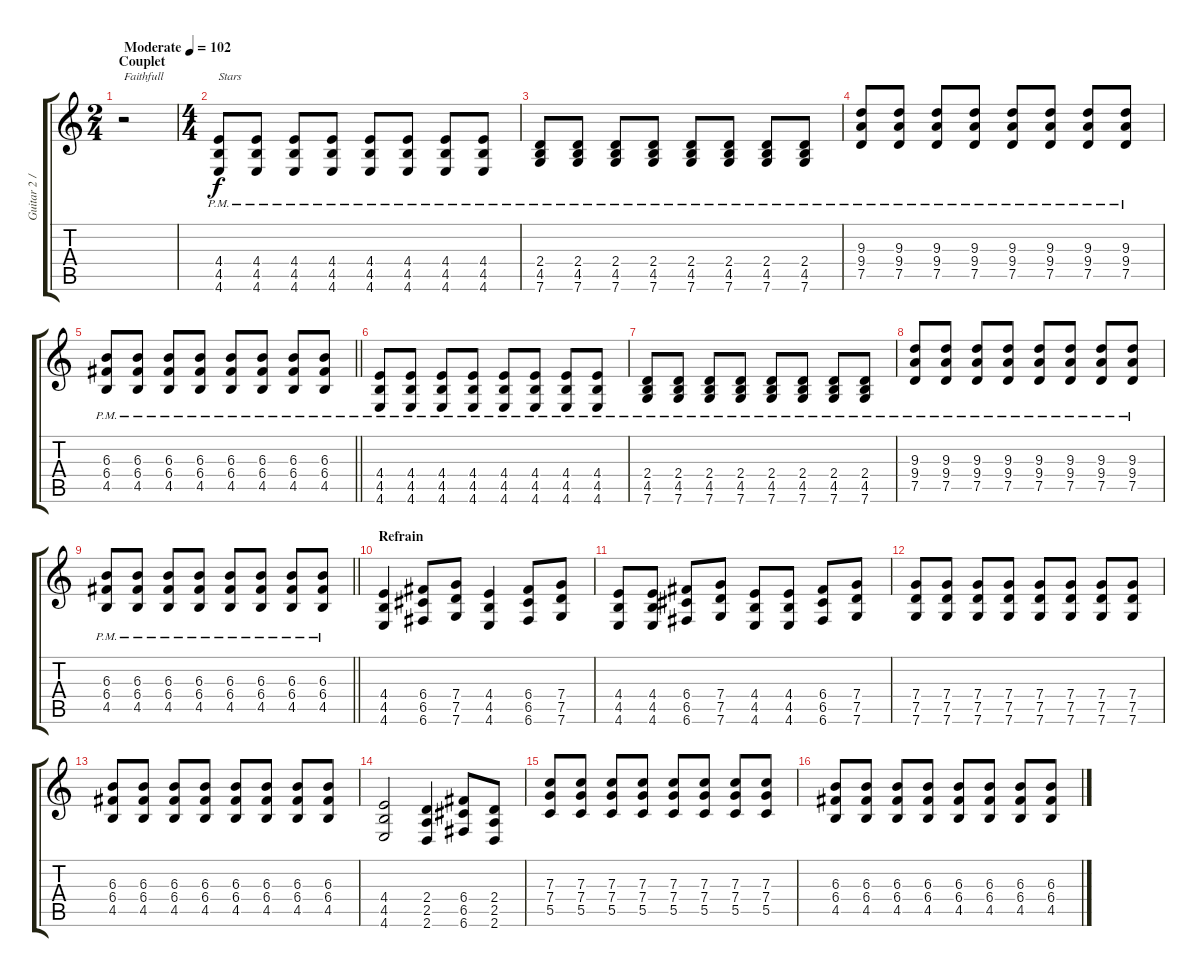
\track ("Guitar 2 / Lead" "Guitar 2 /") {instrument distortionguitar}
\staff {score tabs}
\tuning (D4 A3 F3 C3 G2 C2) {hide}
\ts (2 4)
\section ("" "Couplet")
\tempo (102 "Moderate")
\clef g2
\ks c
r.2{txt "Faithfull" dy f instrument distortionguitar} |
\ts (4 4)
(4.4{pm} 4.5{pm} 4.6{pm}).8{txt "Stars"} (4.4{pm} 4.5{pm} 4.6{pm}).8 (4.4{pm} 4.5{pm} 4.6{pm}).8 (4.4{pm} 4.5{pm} 4.6{pm}).8 (4.4{pm} 4.5{pm} 4.6{pm}).8 (4.4{pm} 4.5{pm} 4.6{pm}).8 (4.4{pm} 4.5{pm} 4.6{pm}).8 (4.4{pm} 4.5{pm} 4.6{pm}).8 |
(2.4{pm} 4.5{pm} 7.6{pm}).8 (2.4{pm} 4.5{pm} 7.6{pm}).8 (2.4{pm} 4.5{pm} 7.6{pm}).8 (2.4{pm} 4.5{pm} 7.6{pm}).8 (2.4{pm} 4.5{pm} 7.6{pm}).8 (2.4{pm} 4.5{pm} 7.6{pm}).8 (2.4{pm} 4.5{pm} 7.6{pm}).8 (2.4{pm} 4.5{pm} 7.6{pm}).8 |
(9.3{pm} 9.4{pm} 7.5{pm}).8 (9.3{pm} 9.4{pm} 7.5{pm}).8 (9.3{pm} 9.4{pm} 7.5{pm}).8 (9.3{pm} 9.4{pm} 7.5{pm}).8 (9.3{pm} 9.4{pm} 7.5{pm}).8 (9.3{pm} 9.4{pm} 7.5{pm}).8 (9.3{pm} 9.4{pm} 7.5{pm}).8 (9.3{pm} 9.4{pm} 7.5{pm}).8 |
\barLineRight lightlight
(6.3{pm} 6.4{pm} 4.5{pm}).8 (6.3{pm} 6.4{pm} 4.5{pm}).8 (6.3{pm} 6.4{pm} 4.5{pm}).8 (6.3{pm} 6.4{pm} 4.5{pm}).8 (6.3{pm} 6.4{pm} 4.5{pm}).8 (6.3{pm} 6.4{pm} 4.5{pm}).8 (6.3{pm} 6.4{pm} 4.5{pm}).8 (6.3{pm} 6.4{pm} 4.5{pm}).8 |
(4.4{pm} 4.5{pm} 4.6{pm}).8 (4.4{pm} 4.5{pm} 4.6{pm}).8 (4.4{pm} 4.5{pm} 4.6{pm}).8 (4.4{pm} 4.5{pm} 4.6{pm}).8 (4.4{pm} 4.5{pm} 4.6{pm}).8 (4.4{pm} 4.5{pm} 4.6{pm}).8 (4.4{pm} 4.5{pm} 4.6{pm}).8 (4.4{pm} 4.5{pm} 4.6{pm}).8 |
(2.4{pm} 4.5{pm} 7.6{pm}).8 (2.4{pm} 4.5{pm} 7.6{pm}).8 (2.4{pm} 4.5{pm} 7.6{pm}).8 (2.4{pm} 4.5{pm} 7.6{pm}).8 (2.4{pm} 4.5{pm} 7.6{pm}).8 (2.4{pm} 4.5{pm} 7.6{pm}).8 (2.4{pm} 4.5{pm} 7.6{pm}).8 (2.4{pm} 4.5{pm} 7.6{pm}).8 |
(9.3{pm} 9.4{pm} 7.5{pm}).8 (9.3{pm} 9.4{pm} 7.5{pm}).8 (9.3{pm} 9.4{pm} 7.5{pm}).8 (9.3{pm} 9.4{pm} 7.5{pm}).8 (9.3{pm} 9.4{pm} 7.5{pm}).8 (9.3{pm} 9.4{pm} 7.5{pm}).8 (9.3{pm} 9.4{pm} 7.5{pm}).8 (9.3{pm} 9.4{pm} 7.5{pm}).8 |
\barLineRight lightlight
(6.3{pm} 6.4{pm} 4.5{pm}).8 (6.3{pm} 6.4{pm} 4.5{pm}).8 (6.3{pm} 6.4{pm} 4.5{pm}).8 (6.3{pm} 6.4{pm} 4.5{pm}).8 (6.3{pm} 6.4{pm} 4.5{pm}).8 (6.3{pm} 6.4{pm} 4.5{pm}).8 (6.3{pm} 6.4{pm} 4.5{pm}).8 (6.3{pm} 6.4{pm} 4.5{pm}).8 |
\section ("" "Refrain")
(4.4 4.5 4.6).4 (6.4 6.5 6.6).8 (7.4 7.5 7.6).8 (4.4 4.5 4.6).4 (6.4 6.5 6.6).8 (7.4 7.5 7.6).8 |
(4.4 4.5 4.6).8 (4.4 4.5 4.6).8 (6.4 6.5 6.6).8 (7.4 7.5 7.6).8 (4.4 4.5 4.6).8 (4.4 4.5 4.6).8 (6.4 6.5 6.6).8 (7.4 7.5 7.6).8 |
(7.4 7.5 7.6).8 (7.4 7.5 7.6).8 (7.4 7.5 7.6).8 (7.4 7.5 7.6).8 (7.4 7.5 7.6).8 (7.4 7.5 7.6).8 (7.4 7.5 7.6).8 (7.4 7.5 7.6).8 |
(6.3 6.4 4.5).8 (6.3 6.4 4.5).8 (6.3 6.4 4.5).8 (6.3 6.4 4.5).8 (6.3 6.4 4.5).8 (6.3 6.4 4.5).8 (6.3 6.4 4.5).8 (6.3 6.4 4.5).8 |
(4.4 4.5 4.6).2 (2.4 2.5 2.6).4 (6.4 6.5 6.6).8 (2.4 2.5 2.6).8 |
(7.3 7.4 5.5).8 (7.3 7.4 5.5).8 (7.3 7.4 5.5).8 (7.3 7.4 5.5).8 (7.3 7.4 5.5).8 (7.3 7.4 5.5).8 (7.3 7.4 5.5).8 (7.3 7.4 5.5).8 |
(6.3 6.4 4.5).8 (6.3 6.4 4.5).8 (6.3 6.4 4.5).8 (6.3 6.4 4.5).8 (6.3 6.4 4.5).8 (6.3 6.4 4.5).8 (6.3 6.4 4.5).8 (6.3 6.4 4.5).8
